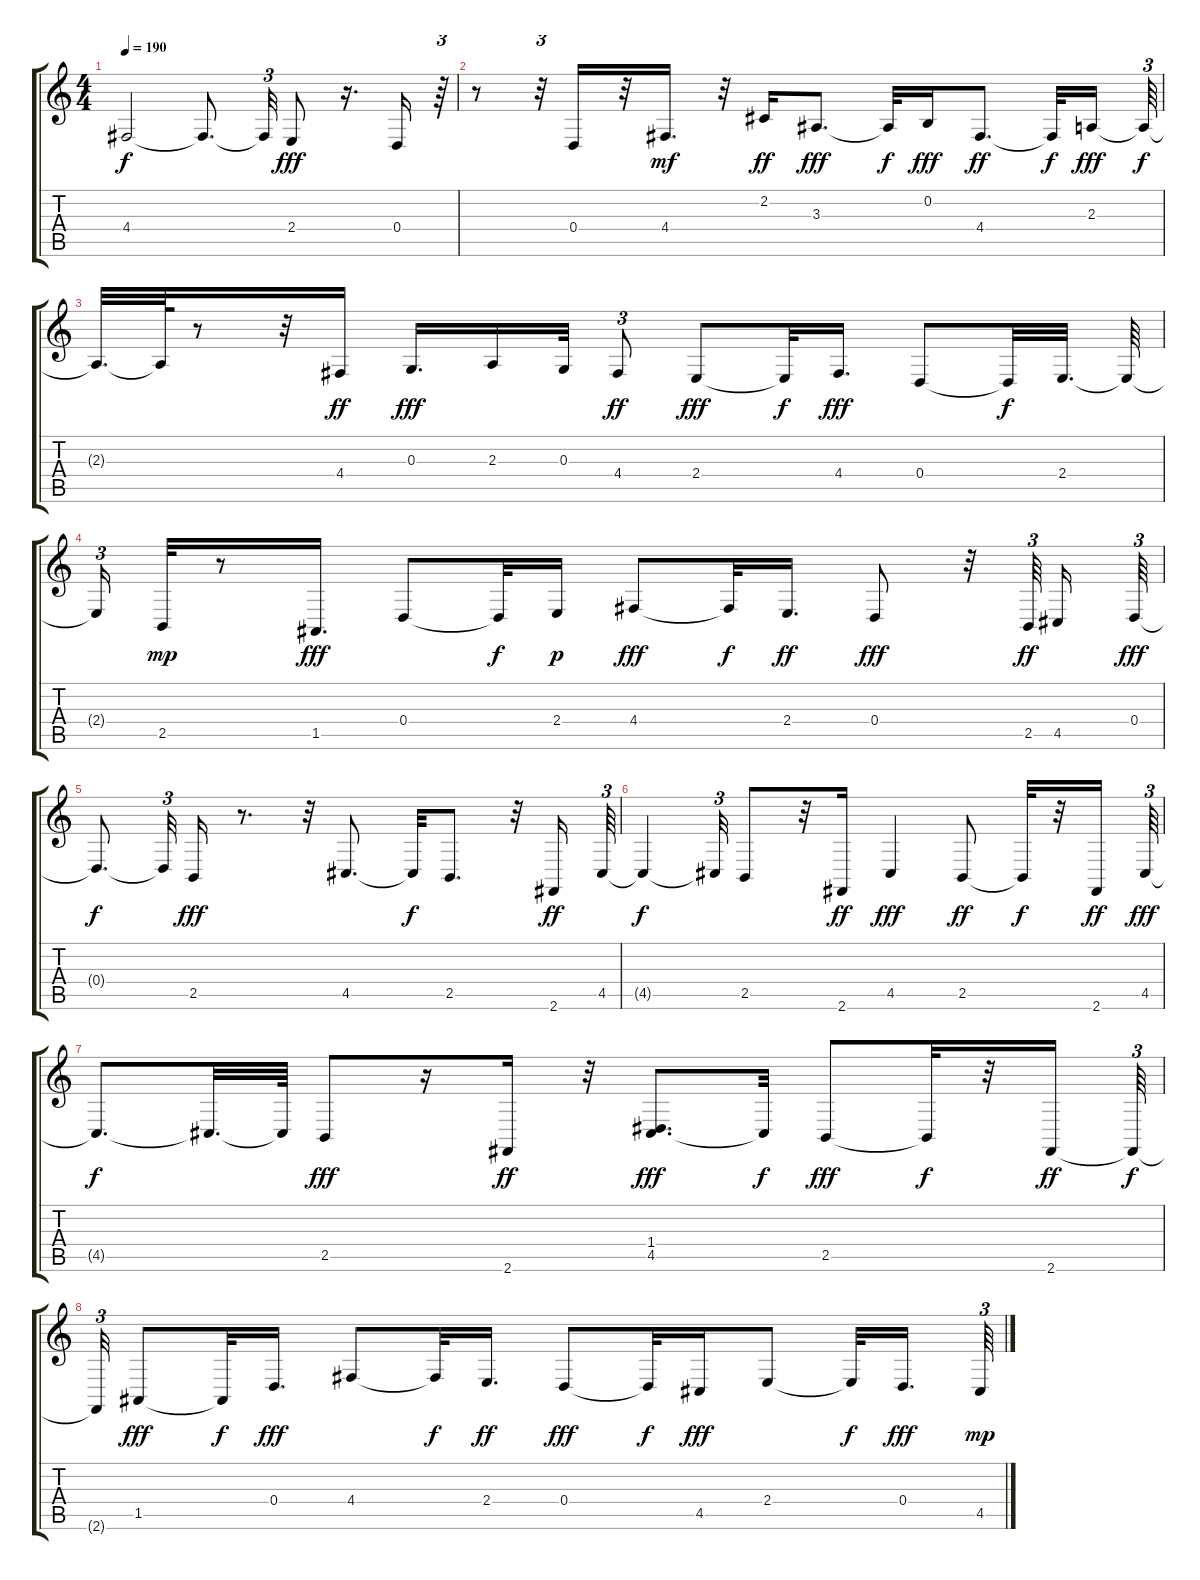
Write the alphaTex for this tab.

\track "" {instrument baritonesax}
\staff {score tabs}
\tuning (E4 B3 G3 D3 A2 E2) {hide}
\ts (4 4)
\tempo 190
\clef g2
\ks c
4.4{t}.2{dy f} 4.4{t}.8{d} 4.4{t}.32{tu (3 2)} 2.4.8{dy fff} r.16{d} 0.4.16 r.64{tu (3 2)} |
r.8 r.32{tu (3 2)} 0.4.16 r.32 4.4.16{d dy mf} r.32 2.2.16{dy ff} 3.3.8{d dy fff} 3.3{t}.32{dy f} 0.2.16{dy fff} 4.4.8{d dy ff} 4.4{t}.32{dy f} 2.3.16{dy fff} 2.3{t}.64{tu (3 2) dy f} |
2.3{t}.32{d} 2.3{t}.64 r.8 r.32 4.4.16{dy ff} 0.3.16{d dy fff} 2.3.16 0.3.32 4.4.8{tu (3 2) dy ff} 2.4.8{dy fff} 2.4{t}.32{dy f} 4.4.16{d dy fff} 0.4.8 0.4{t}.32{dy f} 2.4.32{d} 2.4{t}.64 |
2.4{t}.16{tu (3 2)} 2.5.32{dy mp} r.8 1.5.16{d dy fff} 0.4.8 0.4{t}.32{dy f} 2.4.16{dy p} 4.4.8{dy fff} 4.4{t}.32{dy f} 2.4.16{d dy ff} 0.4.8{dy fff} r.32 2.5.64{tu (3 2) dy ff} 4.5.16 0.4.64{tu (3 2) dy fff} |
0.4{t}.8{d dy f} 0.4{t}.32{tu (3 2)} 2.5.16{dy fff} r.8{d} r.32 4.5.8{d} 4.5{t}.32{dy f} 2.5.8{d} r.32 2.6.16{dy ff} 4.5.64{tu (3 2)} |
4.5{t}.4{dy f} 4.5{t}.32{tu (3 2)} 2.5.8 r.32 2.6.16{dy ff} 4.5.4{dy fff} 2.5.8{dy ff} 2.5{t}.32{dy f} r.32 2.6.16{dy ff} 4.5.64{tu (3 2) dy fff} |
4.5{t}.8{d dy f} 4.5{t}.32{d} 4.5{t}.64 2.5.8{dy fff} r.16 2.6.16{dy ff} r.32 (1.4 4.5).8{d dy fff} 4.5{t}.32{dy f} 2.5.8{dy fff} 2.5{t}.32{dy f} r.32 2.6.16{dy ff} 2.6{t}.64{tu (3 2) dy f} |
2.6{t}.32{tu (3 2)} 1.5.8{dy fff} 1.5{t}.32{dy f} 0.4.16{d dy fff} 4.4.8 4.4{t}.32{dy f} 2.4.16{d dy ff} 0.4.8{dy fff} 0.4{t}.32{dy f} 4.5.16{dy fff} 2.4.8 2.4{t}.32{dy f} 0.4.16{d dy fff} 4.5.64{tu (3 2) dy mp}
